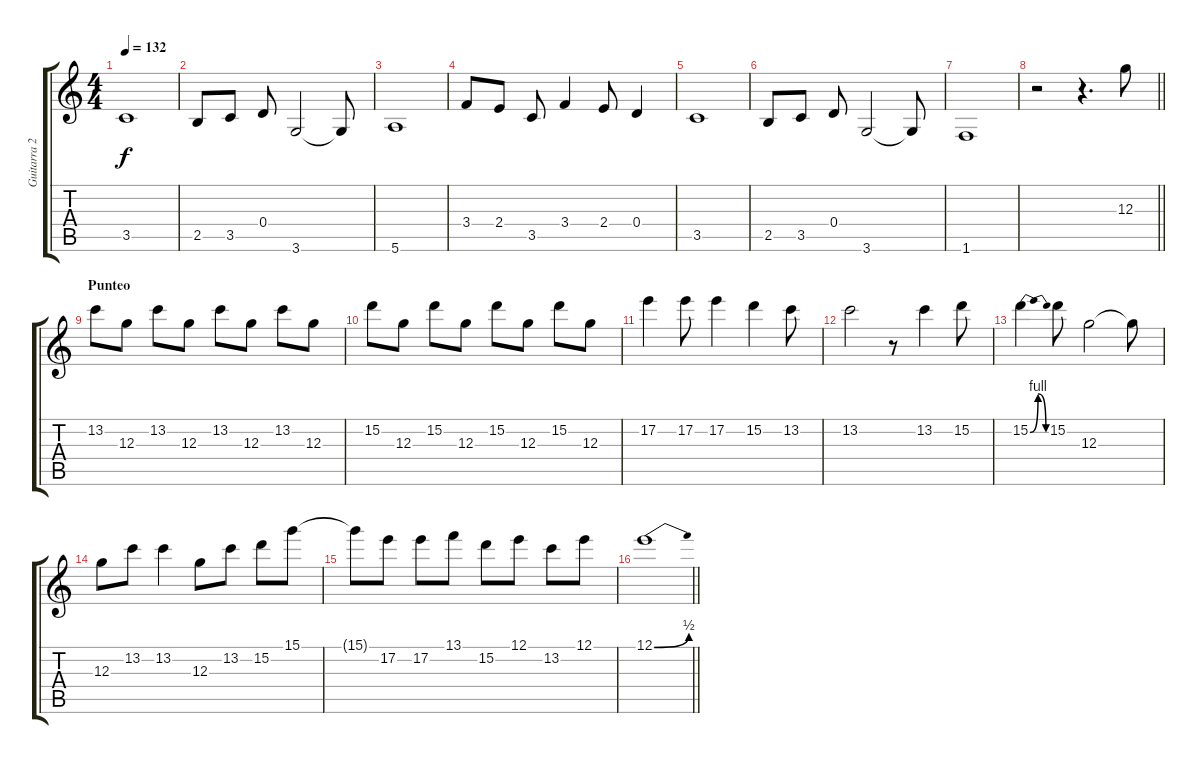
\track ("Guitarra 2 " "Guitarra 2") {instrument distortionguitar}
\staff {score tabs}
\tuning (E4 B3 G3 D3 A2 E2) {hide}
\ts (4 4)
\section ("" "")
\tempo 132
\clef g2
\ks c
3.5.1{dy f} |
2.5.8 3.5.8 0.4.8 3.6.2 3.6{t}.8 |
5.6.1 |
3.4.8 2.4.8 3.5.8 3.4.4 2.4.8 0.4.4 |
3.5.1 |
2.5.8 3.5.8 0.4.8 3.6.2 3.6{t}.8 |
1.6.1 |
\barLineRight lightlight
r.2 r.4{d} 12.3.8 |
\section ("" "Punteo")
13.2.8 12.3.8 13.2.8 12.3.8 13.2.8 12.3.8 13.2.8 12.3.8 |
15.2.8 12.3.8 15.2.8 12.3.8 15.2.8 12.3.8 15.2.8 12.3.8 |
17.2.4 17.2.8 17.2.4 15.2.4 13.2.8 |
13.2.2 r.8 13.2.4 15.2.8 |
15.2{be (bendrelease 0 0 15 4 45 4 60 0)}.4 15.2.8 12.3.2 12.3{t}.8 |
12.3.8 13.2.8 13.2.4 12.3.8 13.2.8 15.2.8 15.1.8 |
15.1{t}.8 17.2.8 17.2.8 13.1.8 15.2.8 12.1.8 13.2.8 12.1.8 |
\barLineRight lightlight
12.1{be (bend 0 0 60 2)}.1
